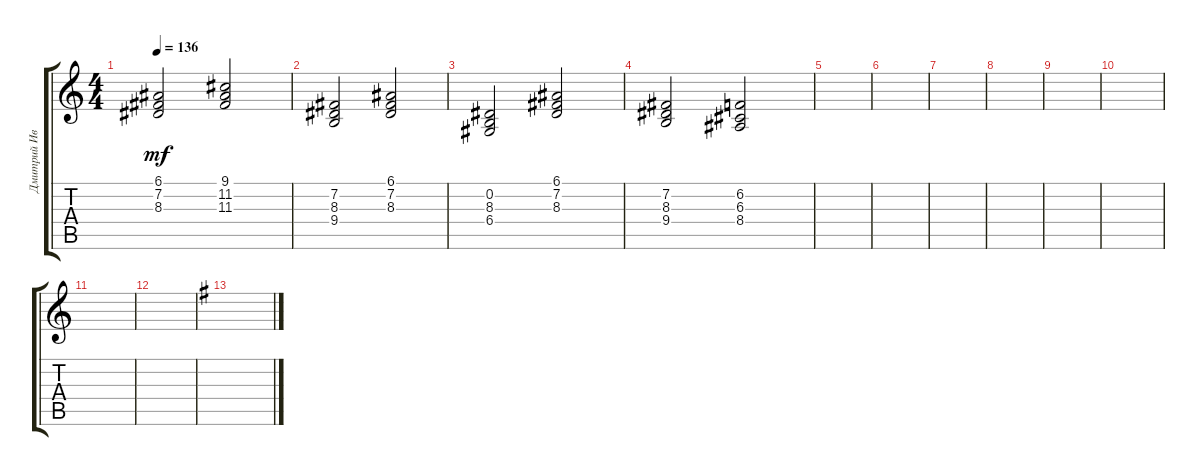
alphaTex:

\track ("Дмитрий Иванов" "Дмитрий Ив") {instrument choiraahs}
\staff {score tabs}
\tuning (E4 B3 G3 D3 A2 E2) {hide}
\ts (4 4)
\tempo 136
\clef g2
\ks c
(6.1 7.2 8.3).2{dy mf} (9.1 11.2 11.3).2 |
(7.2 8.3 9.4).2 (6.1 7.2 8.3).2 |
(0.2 8.3 6.4).2 (6.1 7.2 8.3).2 |
(7.2 8.3 9.4).2 (6.2 6.3 8.4).2 |
|
|
|
|
|
|
|
|
\ks g
